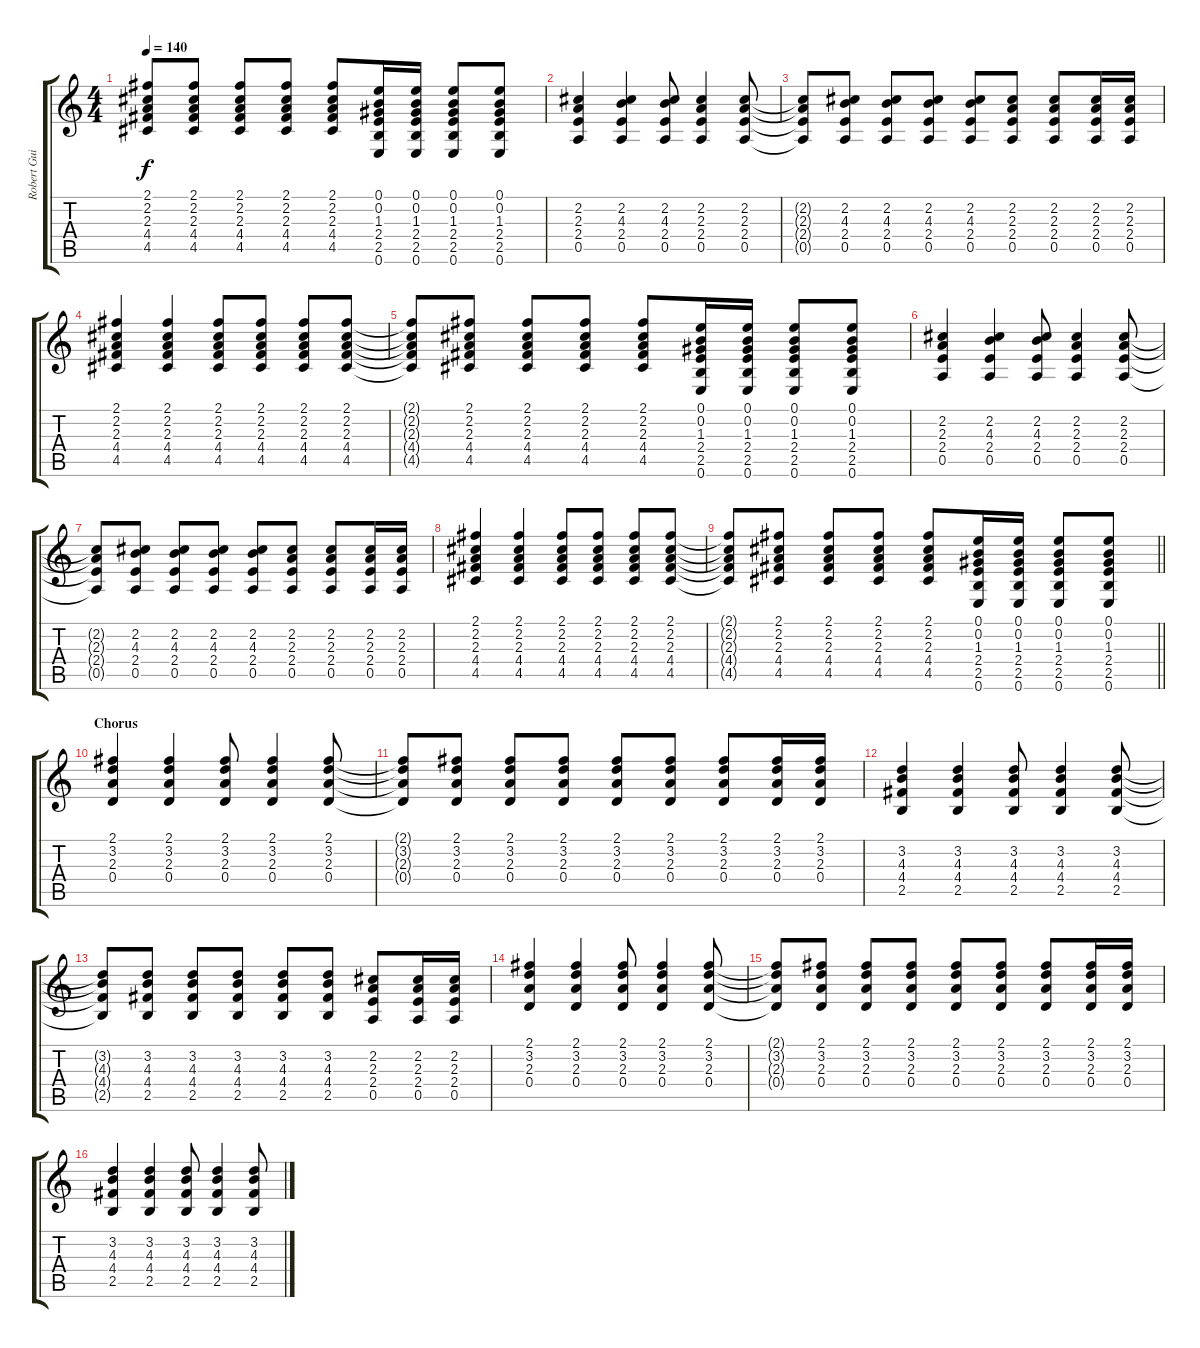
\track ("Robert Guitar" "Robert Gui") {instrument electricguitarclean}
\staff {score tabs}
\tuning (E4 B3 G3 D3 A2 E2) {hide}
\ts (4 4)
\tempo 140
\clef g2
\ks c
(2.1{t} 2.2{t} 2.3{t} 4.4{t} 4.5{t}).8{dy f} (2.1 2.2 2.3 4.4 4.5).8 (2.1 2.2 2.3 4.4 4.5).8 (2.1 2.2 2.3 4.4 4.5).8 (2.1 2.2 2.3 4.4 4.5).8 (0.1 0.2 1.3 2.4 2.5 0.6).16 (0.1 0.2 1.3 2.4 2.5 0.6).16 (0.1 0.2 1.3 2.4 2.5 0.6).8 (0.1 0.2 1.3 2.4 2.5 0.6).8 |
(2.2 2.3 2.4 0.5).4 (2.2 4.3 2.4 0.5).4 (2.2 4.3 2.4 0.5).8 (2.2 2.3 2.4 0.5).4 (2.2 2.3 2.4 0.5).8 |
(2.2{t} 2.3{t} 2.4{t} 0.5{t}).8 (2.2 4.3 2.4 0.5).8 (2.2 4.3 2.4 0.5).8 (2.2 4.3 2.4 0.5).8 (2.2 4.3 2.4 0.5).8 (2.2 2.3 2.4 0.5).8 (2.2 2.3 2.4 0.5).8 (2.2 2.3 2.4 0.5).16 (2.2 2.3 2.4 0.5).16 |
(2.1 2.2 2.3 4.4 4.5).4 (2.1 2.2 2.3 4.4 4.5).4 (2.1 2.2 2.3 4.4 4.5).8 (2.1 2.2 2.3 4.4 4.5).8 (2.1 2.2 2.3 4.4 4.5).8 (2.1 2.2 2.3 4.4 4.5).8 |
(2.1{t} 2.2{t} 2.3{t} 4.4{t} 4.5{t}).8 (2.1 2.2 2.3 4.4 4.5).8 (2.1 2.2 2.3 4.4 4.5).8 (2.1 2.2 2.3 4.4 4.5).8 (2.1 2.2 2.3 4.4 4.5).8 (0.1 0.2 1.3 2.4 2.5 0.6).16 (0.1 0.2 1.3 2.4 2.5 0.6).16 (0.1 0.2 1.3 2.4 2.5 0.6).8 (0.1 0.2 1.3 2.4 2.5 0.6).8 |
(2.2 2.3 2.4 0.5).4 (2.2 4.3 2.4 0.5).4 (2.2 4.3 2.4 0.5).8 (2.2 2.3 2.4 0.5).4 (2.2 2.3 2.4 0.5).8 |
(2.2{t} 2.3{t} 2.4{t} 0.5{t}).8 (2.2 4.3 2.4 0.5).8 (2.2 4.3 2.4 0.5).8 (2.2 4.3 2.4 0.5).8 (2.2 4.3 2.4 0.5).8 (2.2 2.3 2.4 0.5).8 (2.2 2.3 2.4 0.5).8 (2.2 2.3 2.4 0.5).16 (2.2 2.3 2.4 0.5).16 |
(2.1 2.2 2.3 4.4 4.5).4 (2.1 2.2 2.3 4.4 4.5).4 (2.1 2.2 2.3 4.4 4.5).8 (2.1 2.2 2.3 4.4 4.5).8 (2.1 2.2 2.3 4.4 4.5).8 (2.1 2.2 2.3 4.4 4.5).8 |
\barLineRight lightlight
(2.1{t} 2.2{t} 2.3{t} 4.4{t} 4.5{t}).8 (2.1 2.2 2.3 4.4 4.5).8 (2.1 2.2 2.3 4.4 4.5).8 (2.1 2.2 2.3 4.4 4.5).8 (2.1 2.2 2.3 4.4 4.5).8 (0.1 0.2 1.3 2.4 2.5 0.6).16 (0.1 0.2 1.3 2.4 2.5 0.6).16 (0.1 0.2 1.3 2.4 2.5 0.6).8 (0.1 0.2 1.3 2.4 2.5 0.6).8 |
\section ("" "Chorus")
(2.1 3.2 2.3 0.4).4 (2.1 3.2 2.3 0.4).4 (2.1 3.2 2.3 0.4).8 (2.1 3.2 2.3 0.4).4 (2.1 3.2 2.3 0.4).8 |
(2.1{t} 3.2{t} 2.3{t} 0.4{t}).8 (2.1 3.2 2.3 0.4).8 (2.1 3.2 2.3 0.4).8 (2.1 3.2 2.3 0.4).8 (2.1 3.2 2.3 0.4).8 (2.1 3.2 2.3 0.4).8 (2.1 3.2 2.3 0.4).8 (2.1 3.2 2.3 0.4).16 (2.1 3.2 2.3 0.4).16 |
(3.2 4.3 4.4 2.5).4 (3.2 4.3 4.4 2.5).4 (3.2 4.3 4.4 2.5).8 (3.2 4.3 4.4 2.5).4 (3.2 4.3 4.4 2.5).8 |
(3.2{t} 4.3{t} 4.4{t} 2.5{t}).8 (3.2 4.3 4.4 2.5).8 (3.2 4.3 4.4 2.5).8 (3.2 4.3 4.4 2.5).8 (3.2 4.3 4.4 2.5).8 (3.2 4.3 4.4 2.5).8 (2.2 2.3 2.4 0.5).8 (2.2 2.3 2.4 0.5).16 (2.2 2.3 2.4 0.5).16 |
(2.1 3.2 2.3 0.4).4 (2.1 3.2 2.3 0.4).4 (2.1 3.2 2.3 0.4).8 (2.1 3.2 2.3 0.4).4 (2.1 3.2 2.3 0.4).8 |
(2.1{t} 3.2{t} 2.3{t} 0.4{t}).8 (2.1 3.2 2.3 0.4).8 (2.1 3.2 2.3 0.4).8 (2.1 3.2 2.3 0.4).8 (2.1 3.2 2.3 0.4).8 (2.1 3.2 2.3 0.4).8 (2.1 3.2 2.3 0.4).8 (2.1 3.2 2.3 0.4).16 (2.1 3.2 2.3 0.4).16 |
(3.2 4.3 4.4 2.5).4 (3.2 4.3 4.4 2.5).4 (3.2 4.3 4.4 2.5).8 (3.2 4.3 4.4 2.5).4 (3.2 4.3 4.4 2.5).8
